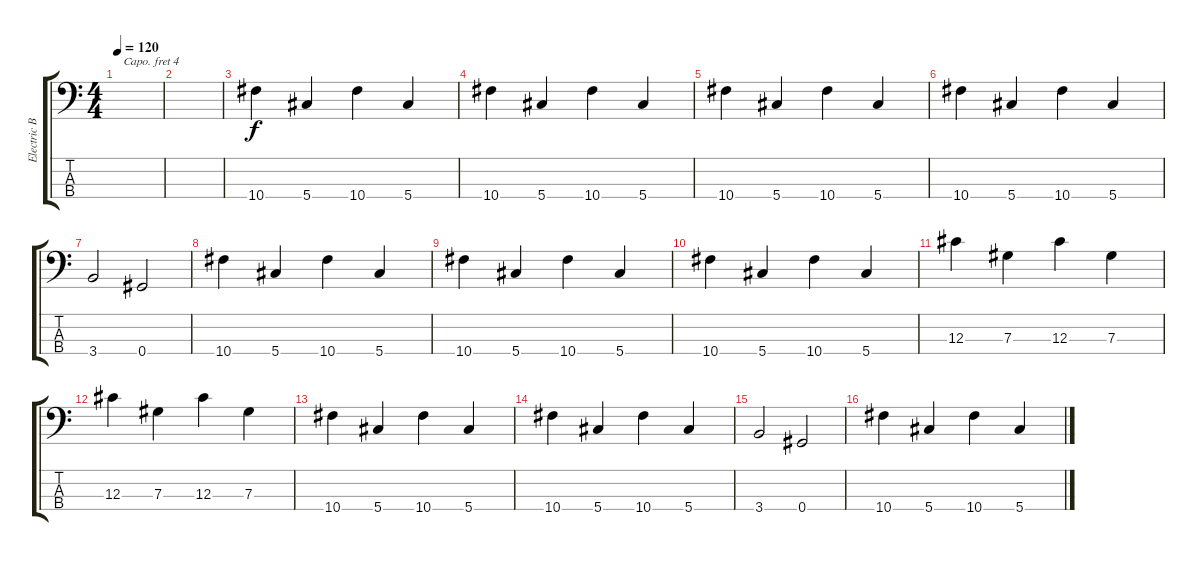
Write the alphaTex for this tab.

\track ("Electric Bass" "Electric B") {instrument electricbassfinger}
\staff {score tabs}
\capo 4
\tuning (G2 D2 A1 E1) {hide}
\ts (4 4)
\tempo 120
\clef f4
\ks c
|
|
10.4.4 5.4.4 10.4.4 5.4.4 |
10.4.4 5.4.4 10.4.4 5.4.4 |
10.4.4 5.4.4 10.4.4 5.4.4 |
10.4.4 5.4.4 10.4.4 5.4.4 |
3.4.2 0.4.2 |
10.4.4 5.4.4 10.4.4 5.4.4 |
10.4.4 5.4.4 10.4.4 5.4.4 |
10.4.4 5.4.4 10.4.4 5.4.4 |
12.3.4 7.3.4 12.3.4 7.3.4 |
12.3.4 7.3.4 12.3.4 7.3.4 |
10.4.4 5.4.4 10.4.4 5.4.4 |
10.4.4 5.4.4 10.4.4 5.4.4 |
3.4.2 0.4.2 |
10.4.4 5.4.4 10.4.4 5.4.4
